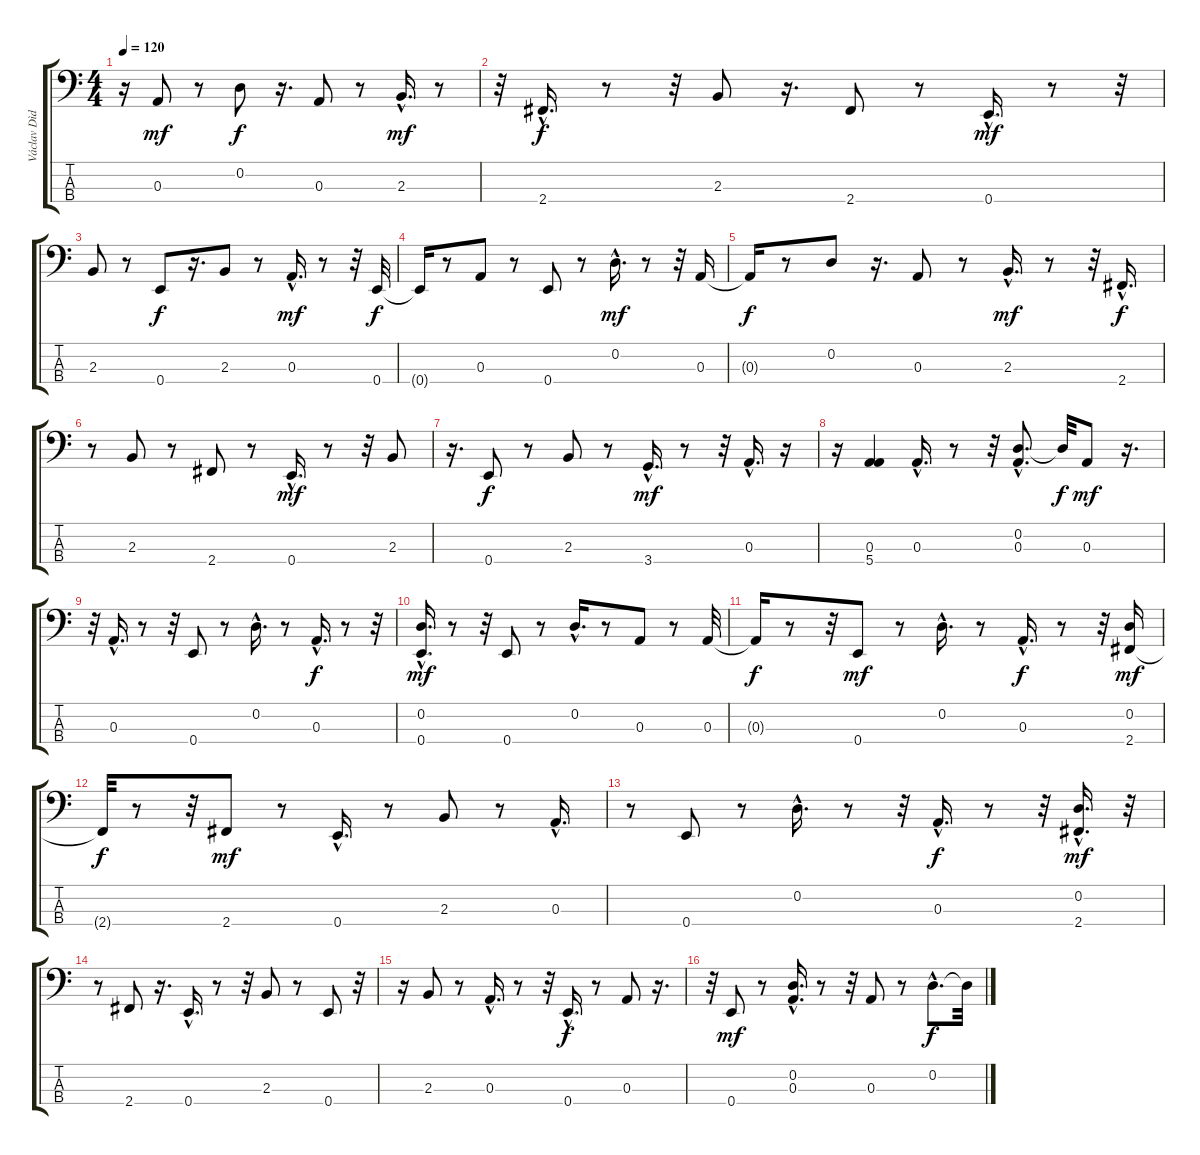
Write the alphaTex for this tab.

\track ("Václav Dìdina basa" "Václav Dìd") {instrument acousticbass}
\staff {score tabs}
\tuning (G2 D2 A1 E1) {hide}
\ts (4 4)
\tempo 120
\clef f4
\ks c
r.16{dy mf} 0.3.8 r.8 0.2.8{dy f} r.16{d} 0.3.8 r.8 2.3{hac}.16{d dy mf} r.8 |
r.32 2.4{hac}.16{d dy f} r.8 r.32 2.3.8 r.16{d} 2.4.8 r.8 0.4{hac}.16{d dy mf} r.8 r.32 |
2.3.8 r.8 0.4.8{dy f} r.16{d} 2.3.8 r.8 0.3{hac}.16{d dy mf} r.8 r.32 0.4.32{dy f} |
0.4{t}.16 r.8 0.3.8 r.8 0.4.8 r.8 0.2{hac}.16{d dy mf} r.8 r.32 0.3.16 |
0.3{t}.16{dy f} r.8 0.2.8 r.16{d} 0.3.8 r.8 2.3{hac}.16{d dy mf} r.8 r.32 2.4{hac}.16{d dy f} |
r.8 2.3.8 r.8 2.4.8 r.8 0.4{hac}.16{d dy mf} r.8 r.32 2.3.8 |
r.16{d} 0.4.8{dy f} r.8 2.3.8 r.8 3.4{hac}.16{d dy mf} r.8 r.32 0.3{hac}.16{d} r.16 |
r.16 (0.3 5.4).4 0.3{hac}.16{d} r.8 r.32 (0.2{hac} 0.3{hac}).8{d} 0.2{t}.32{dy f} 0.3.8{dy mf} r.16{d} |
r.32 0.3{hac}.16{d} r.8 r.32 0.4.8 r.8 0.2{hac}.16{d} r.8 0.3{hac}.16{d dy f} r.8 r.32 |
(0.2 0.4{hac}).16{d dy mf} r.8 r.32 0.4.8 r.8 0.2{hac}.16{d} r.8 0.3.8 r.8 0.3.32 |
0.3{t}.16{dy f} r.8 r.32 0.4.8{dy mf} r.8 0.2{hac}.16{d} r.8 0.3{hac}.16{d dy f} r.8 r.32 (0.2 2.4).16{dy mf} |
2.4{t}.32{dy f} r.8 r.32 2.4.8{dy mf} r.8 0.4{hac}.16{d} r.8 2.3.8 r.8 0.3{hac}.16{d} |
r.8 0.4.8 r.8 0.2{hac}.16{d} r.8 r.32 0.3{hac}.16{d dy f} r.8 r.32 (0.2 2.4{hac}).16{d dy mf} r.32 |
r.8 2.4.8 r.16{d} 0.4{hac}.16{d} r.8 r.32 2.3.8 r.8 0.4.8 r.32 |
r.16 2.3.8 r.8 0.3{hac}.16{d} r.8 r.32 0.4{hac}.16{d dy f} r.8 0.3.8 r.16{d} |
r.32 0.4.8{dy mf} r.8 (0.2 0.3{hac}).16{d} r.8 r.32 0.3.8 r.8 0.2{hac}.8{d dy f} 0.2{t}.32
